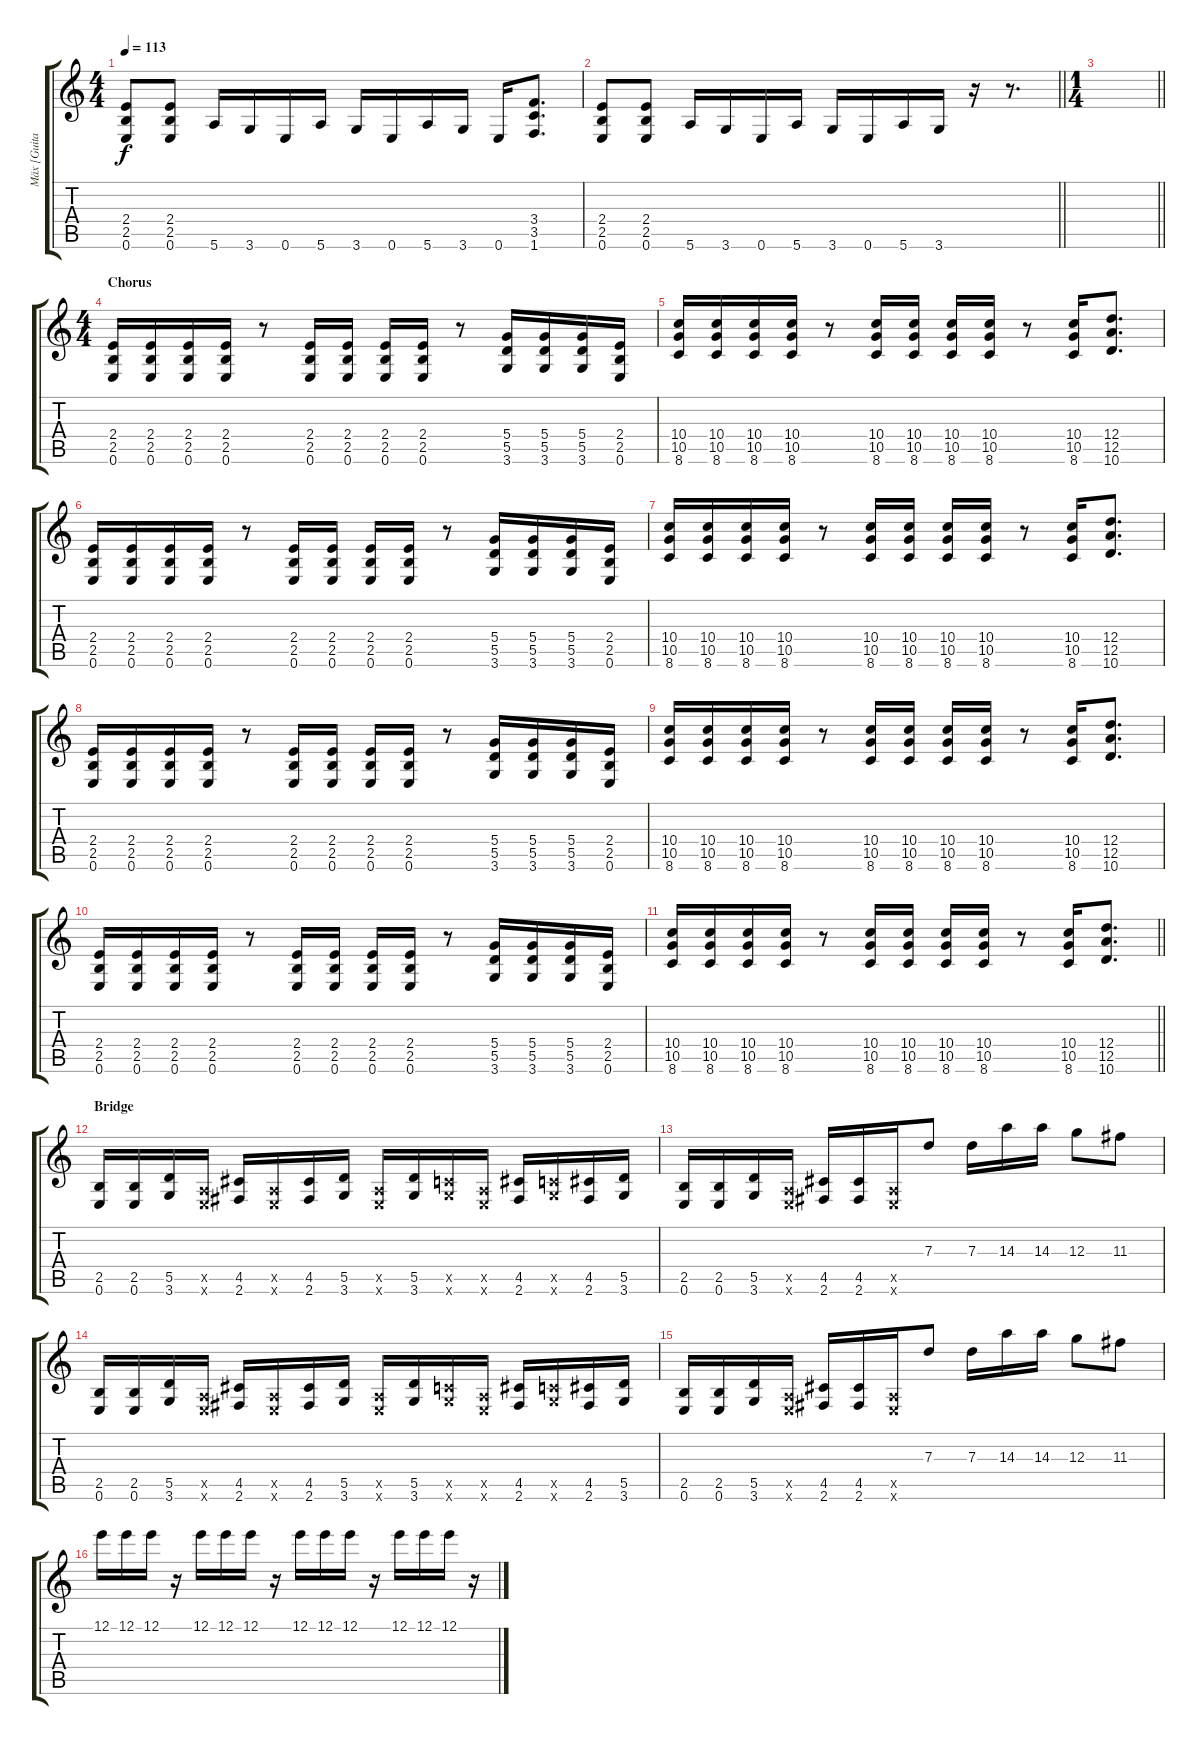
\track ("Mäx [Guitar]" "Mäx [Guita") {instrument distortionguitar}
\staff {score tabs}
\tuning (E4 B3 G3 D3 A2 E2) {hide}
\ts (4 4)
\tempo 113
\clef g2
\ks c
(2.4 2.5 0.6).8{dy f} (2.4 2.5 0.6).8 5.6.16 3.6.16 0.6.16 5.6.16 3.6.16 0.6.16 5.6.16 3.6.16 0.6.16 (3.4 3.5 1.6).8{d} |
\barLineRight lightlight
(2.4 2.5 0.6).8 (2.4 2.5 0.6).8 5.6.16 3.6.16 0.6.16 5.6.16 3.6.16 0.6.16 5.6.16 3.6.16 r.16 r.8{d} |
\ts (1 4)
\barLineRight lightlight
|
\ts (4 4)
\section ("" "Chorus")
(2.4 2.5 0.6).16 (2.4 2.5 0.6).16 (2.4 2.5 0.6).16 (2.4 2.5 0.6).16 r.8 (2.4 2.5 0.6).16 (2.4 2.5 0.6).16 (2.4 2.5 0.6).16 (2.4 2.5 0.6).16 r.8 (5.4 5.5 3.6).16 (5.4 5.5 3.6).16 (5.4 5.5 3.6).16 (2.4 2.5 0.6).16 |
(10.4 10.5 8.6).16 (10.4 10.5 8.6).16 (10.4 10.5 8.6).16 (10.4 10.5 8.6).16 r.8 (10.4 10.5 8.6).16 (10.4 10.5 8.6).16 (10.4 10.5 8.6).16 (10.4 10.5 8.6).16 r.8 (10.4 10.5 8.6).16 (12.4 12.5 10.6).8{d} |
(2.4 2.5 0.6).16 (2.4 2.5 0.6).16 (2.4 2.5 0.6).16 (2.4 2.5 0.6).16 r.8 (2.4 2.5 0.6).16 (2.4 2.5 0.6).16 (2.4 2.5 0.6).16 (2.4 2.5 0.6).16 r.8 (5.4 5.5 3.6).16 (5.4 5.5 3.6).16 (5.4 5.5 3.6).16 (2.4 2.5 0.6).16 |
(10.4 10.5 8.6).16 (10.4 10.5 8.6).16 (10.4 10.5 8.6).16 (10.4 10.5 8.6).16 r.8 (10.4 10.5 8.6).16 (10.4 10.5 8.6).16 (10.4 10.5 8.6).16 (10.4 10.5 8.6).16 r.8 (10.4 10.5 8.6).16 (12.4 12.5 10.6).8{d} |
(2.4 2.5 0.6).16 (2.4 2.5 0.6).16 (2.4 2.5 0.6).16 (2.4 2.5 0.6).16 r.8 (2.4 2.5 0.6).16 (2.4 2.5 0.6).16 (2.4 2.5 0.6).16 (2.4 2.5 0.6).16 r.8 (5.4 5.5 3.6).16 (5.4 5.5 3.6).16 (5.4 5.5 3.6).16 (2.4 2.5 0.6).16 |
(10.4 10.5 8.6).16 (10.4 10.5 8.6).16 (10.4 10.5 8.6).16 (10.4 10.5 8.6).16 r.8 (10.4 10.5 8.6).16 (10.4 10.5 8.6).16 (10.4 10.5 8.6).16 (10.4 10.5 8.6).16 r.8 (10.4 10.5 8.6).16 (12.4 12.5 10.6).8{d} |
(2.4 2.5 0.6).16 (2.4 2.5 0.6).16 (2.4 2.5 0.6).16 (2.4 2.5 0.6).16 r.8 (2.4 2.5 0.6).16 (2.4 2.5 0.6).16 (2.4 2.5 0.6).16 (2.4 2.5 0.6).16 r.8 (5.4 5.5 3.6).16 (5.4 5.5 3.6).16 (5.4 5.5 3.6).16 (2.4 2.5 0.6).16 |
\barLineRight lightlight
(10.4 10.5 8.6).16 (10.4 10.5 8.6).16 (10.4 10.5 8.6).16 (10.4 10.5 8.6).16 r.8 (10.4 10.5 8.6).16 (10.4 10.5 8.6).16 (10.4 10.5 8.6).16 (10.4 10.5 8.6).16 r.8 (10.4 10.5 8.6).16 (12.4 12.5 10.6).8{d} |
\section ("" "Bridge")
(2.5 0.6).16 (2.5 0.6).16 (5.5 3.6).16 (0.5{x} 0.6{x}).16 (4.5 2.6).16 (0.5{x} 0.6{x}).16 (4.5 2.6).16 (5.5 3.6).16 (0.5{x} 0.6{x}).16 (5.5 3.6).16 (3.5{x} 3.6{x}).16 (0.5{x} 0.6{x}).16 (4.5 2.6).16 (3.5{x} 3.6{x}).16 (4.5 2.6).16 (5.5 3.6).16 |
(2.5 0.6).16 (2.5 0.6).16 (5.5 3.6).16 (0.5{x} 0.6{x}).16 (4.5 2.6).16 (4.5 2.6).16 (0.5{x} 0.6{x}).16 7.3.8 7.3.16 14.3.16 14.3.16 12.3.8 11.3.8 |
(2.5 0.6).16 (2.5 0.6).16 (5.5 3.6).16 (0.5{x} 0.6{x}).16 (4.5 2.6).16 (0.5{x} 0.6{x}).16 (4.5 2.6).16 (5.5 3.6).16 (0.5{x} 0.6{x}).16 (5.5 3.6).16 (3.5{x} 3.6{x}).16 (0.5{x} 0.6{x}).16 (4.5 2.6).16 (3.5{x} 3.6{x}).16 (4.5 2.6).16 (5.5 3.6).16 |
(2.5 0.6).16 (2.5 0.6).16 (5.5 3.6).16 (0.5{x} 0.6{x}).16 (4.5 2.6).16 (4.5 2.6).16 (0.5{x} 0.6{x}).16 7.3.8 7.3.16 14.3.16 14.3.16 12.3.8 11.3.8 |
12.1.16 12.1.16 12.1.16 r.16 12.1.16 12.1.16 12.1.16 r.16 12.1.16 12.1.16 12.1.16 r.16 12.1.16 12.1.16 12.1.16 r.16
